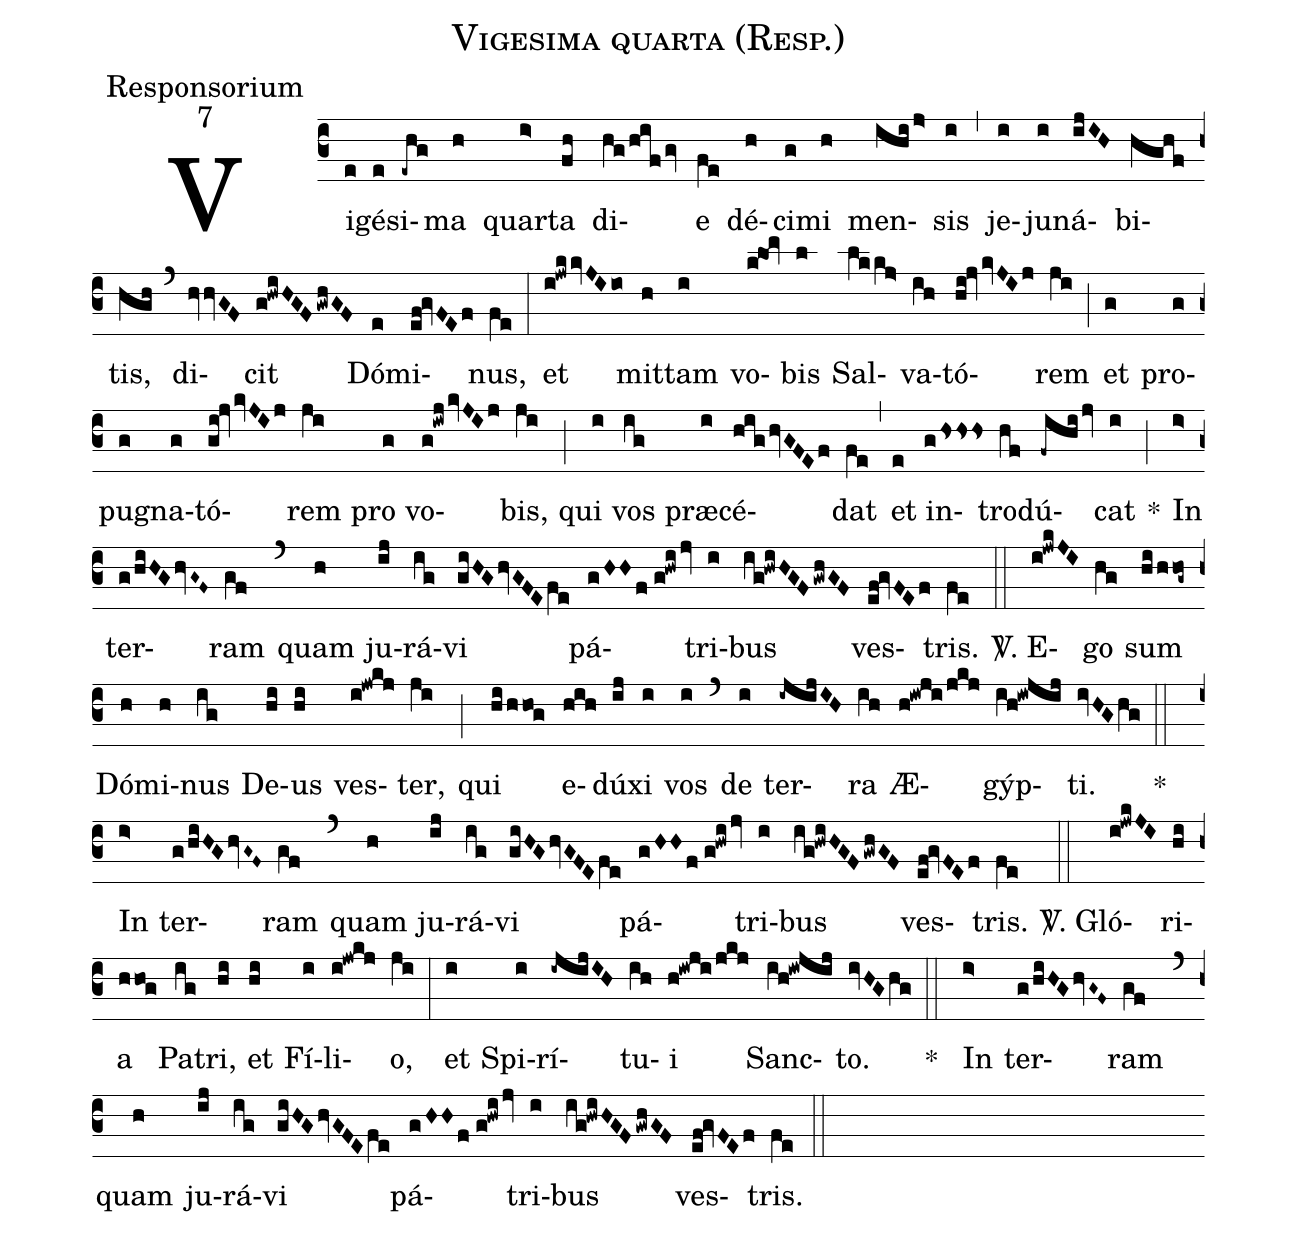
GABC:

name:Vigesima quarta (Resp.);
office-part:Responsorium;
mode:7;
%%
(c3)Vi(e)gé(e)si(-ehg)ma(h) quar(i>)ta(fh) di(hg/hif/gv)e(fe) dé(h)ci(g)mi(h) men(ihi/j>)sis(i) (,) je(i)ju(i)ná(ijIH)bi(hghf)tis,(hgh) (`) di(hvhvGF)cit(g!hwiHGF/gwhGF) Dó(e)mi(ef!gvFEf)nus,(fe) (:) et(i!jwkkvJIio) mit(h)tam(i) vo(k!lom)bis(l) Sal(lkkj>)va(ih)tó(hi!jvkvJIj)rem(ji) (;) et(g) pro(g)pu(g)gna(g)tó(gi!jvkvJIj)rem(ji) pro(g) vo(g!iwjkvJIj)bis,(ji) (;) qui(i) vos(ig) præ(i)cé(hig/hvGFEf)dat(fe) (,) et(e) in(g/hsss)tro(hf)dú(-fihijv)cat(i) *(;) In(i>) ter(g/hiHGhvG~F~)ram(gf) (`) quam(h) ju(ij)rá(ig)vi(giHGhvGFEfe) pá(g/HHf//g!hwi/jv)tri(i)bus(ig!hwiHGF/gwhGF) ves(ef!gvFEf)tris.(fe) (::)

<sp>V/</sp>. E(i!jwkJI)go(hg) sum(hi/hhog~) Dó(h)mi(h)nus(ig) De(hi)us(hi) ves(i!jwkj)ter,(ji) (;) qui(hi/hhog) e(hih)dú(ij)xi(i) vos(i) (`) de(i) ter(-ijijIH)ra(ih) Æ(h!iwji/jkj)gýp(ih!iwjij)ti.(ivHGhg) (::)
*() In(i>) ter(g/hiHGhvG~F~)ram(gf) (`) quam(h) ju(ij)rá(ig)vi(giHGhvGFEfe) pá(g/HHf//g!hwi/jv)tri(i)bus(ig!hwiHGF/gwhGF) ves(ef!gvFEf)tris.(fe) (::)

<sp>V/</sp>. Gló(i!jwkJI)ri(hi)a(hhog) Pa(ig)tri,(hi) et(hi) Fí(i)li(i!jwkj)o,(ji) (:) et(i) Spi(i)rí(-ijijIH)tu(ih)i(h!iwji/jkj) Sanc(ih!iwjij)to.(ivHGhg) (::)
*() In(i>) ter(g/hiHGhvG~F~)ram(gf) (`) quam(h) ju(ij)rá(ig)vi(giHGhvGFEfe) pá(g/HHf//g!hwi/jv)tri(i)bus(ig!hwiHGF/gwhGF) ves(ef!gvFEf)tris.(fe) (::)
